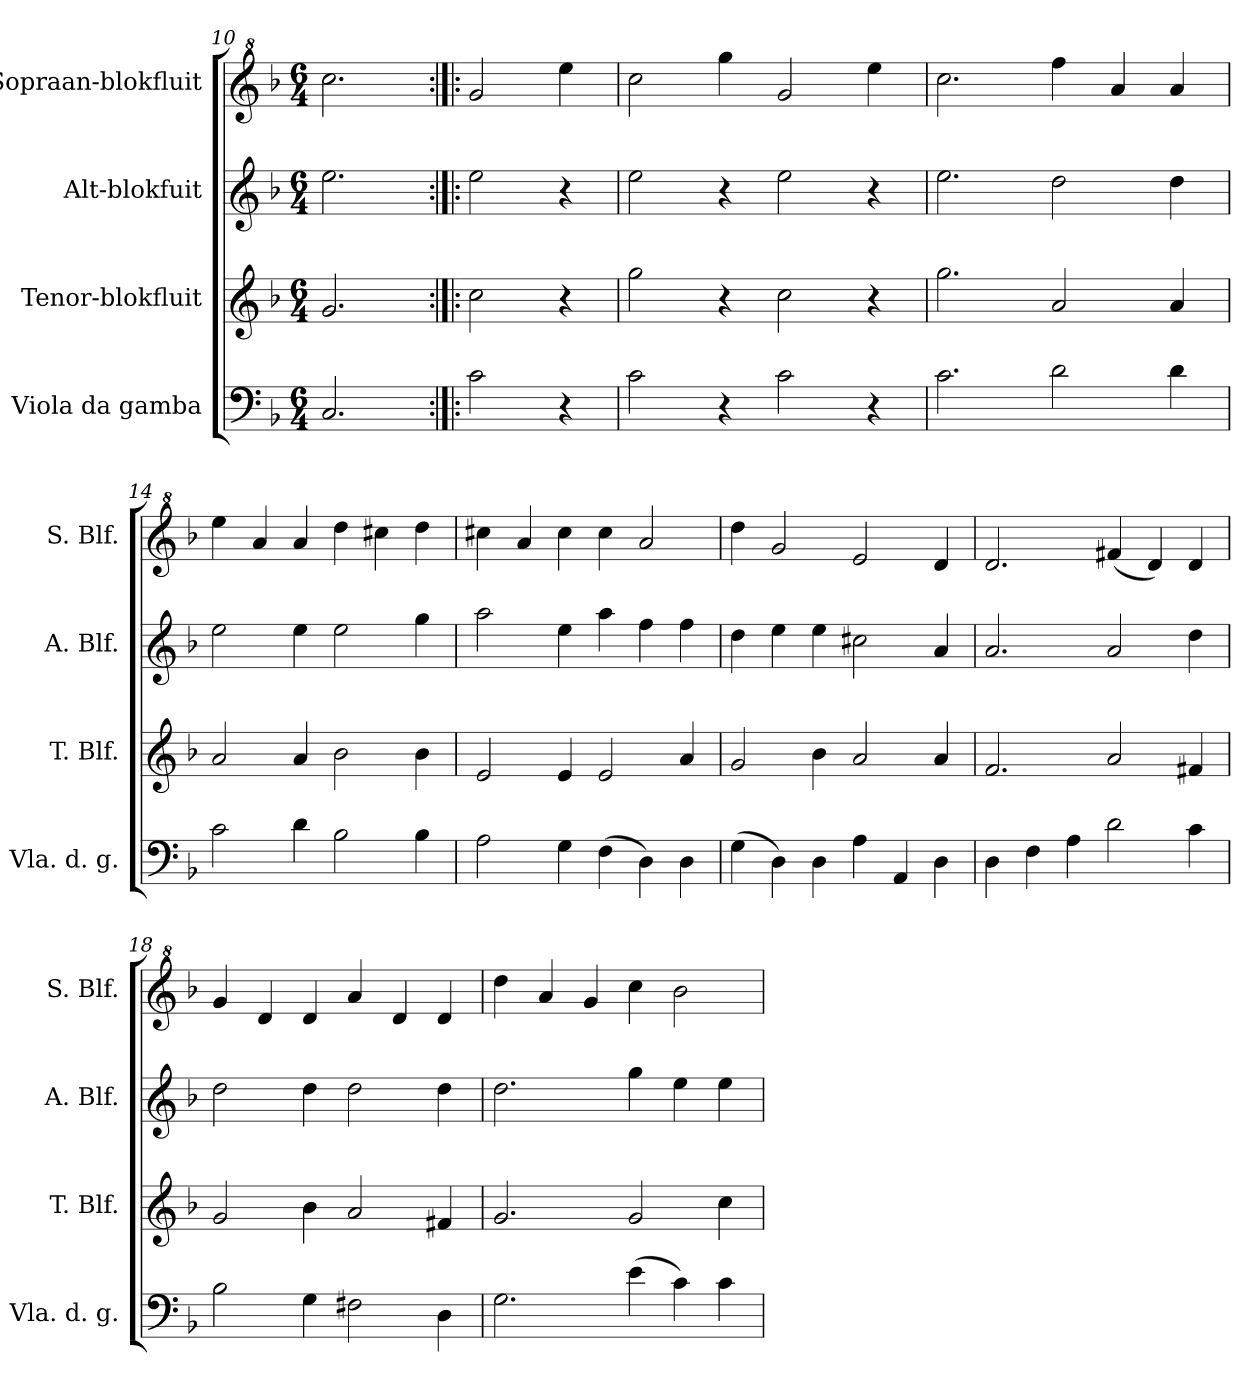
**kern	**kern	**kern	**kern
*part4	*part3	*part2	*part1
*staff4	*staff3	*staff2	*staff1
*I"Viola da gamba	*I"Tenor-blokfluit	*I"Alt-blokfuit	*I"Sopraan-blokfluit
*I'Vla. d. g.	*I'T. Blf.	*I'A. Blf.	*I'S. Blf.
*clefF4	*clefG2	*clefG2	*clefG^2
*k[b-]	*k[b-]	*k[b-]	*k[b-]
*M6/4	*M6/4	*M6/4	*M6/4
=10	=10	=10	=10
2.C/	2.g/	2.ee\	2.ccc\
=11:|!|:	=11:|!|:	=11:|!|:	=11:|!|:
2c\	2cc\	2ee\	2gg/
4r	4r	4r	4eee\
=12	=12	=12	=12
2c\	2gg\	2ee\	2ccc\
4r	4r	4r	4ggg\
2c\	2cc\	2ee\	2gg/
4r	4r	4r	4eee\
!!LO:LB:g=z
=13	=13	=13	=13
2.c\	2.gg\	2.ee\	2.ccc\
2d\	2a/	2dd\	4fff\
.	.	.	4aa/
4d\	4a/	4dd\	4aa/
=14	=14	=14	=14
2c\	2a/	2ee\	4eee\
.	.	.	4aa/
4d\	4a/	4ee\	4aa/
2B-\	2b-\	2ee\	4ddd\
.	.	.	4ccc#X\
4B-\	4b-\	4gg\	4ddd\
=15	=15	=15	=15
2A\	2e/	2aa\	4ccc#X\
.	.	.	4aa/
4G\	4e/	4ee\	4ccc#\
(4F\	2e/	4aa\	4ccc#\
4D\)	.	4ff\	2aa/
4D\	4a/	4ff\	.
=16	=16	=16	=16
(4G\	2g/	4dd\	4ddd\
4D\)	.	4ee\	2gg/
4D\	4b-\	4ee\	.
4A\	2a/	2cc#X\	2ee/
4AA/	.	.	.
4D\	4a/	4a/	4dd/
=17	=17	=17	=17
4D\	2.f/	2.a/	2.dd/
4F\	.	.	.
4A\	.	.	.
2d\	2a/	2a/	(4ff#X/
.	.	.	4dd/)
4c\	4f#X/	4dd\	4dd/
!!LO:PB:g=z
=18	=18	=18	=18
2B-\	2g/	2dd\	4gg/
.	.	.	4dd/
4G\	4b-\	4dd\	4dd/
2F#X\	2a/	2dd\	4aa/
.	.	.	4dd/
4D\	4f#X/	4dd\	4dd/
=19	=19	=19	=19
2.G\	2.g/	2.dd\	4ddd\
.	.	.	4aa/
.	.	.	4gg/
(4e\	2g/	4gg\	4ccc\
4c\)	.	4ee\	2bb-\
4c\	4cc\	4ee\	.
=	=	=	=
*-	*-	*-	*-
